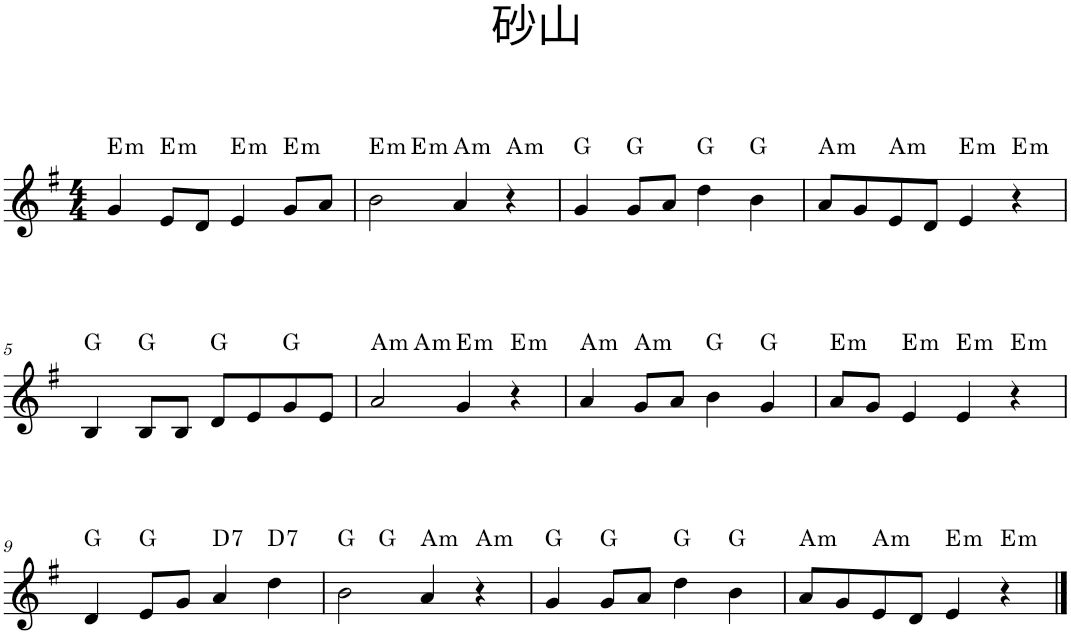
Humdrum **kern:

**kern	**harte
*part1	*part1
*staff1	*
*I"Piano	*
*I'Pno.	*
*clefG2	*
*k[f#]	*
*M4/4	*
=1	=1
!	!LO:H:kt=m
4g/	E:min
!	!LO:H:kt=m
8e/L	E:min
8d/J	.
!	!LO:H:kt=m
4e/	E:min
!	!LO:H:kt=m
8g/L	E:min
8a/J	.
=2	=2
!	!LO:H:kt=m
*^	*
2b\	4ryy	E:min
!	!	!LO:H:kt=m
.	2.ryy	E:min
!	!	!LO:H:kt=m
4a/	.	A:min
!	!	!LO:H:kt=m
4r	.	A:min
*v	*v	*
=3	=3
4g/	G:maj
8g/L	G:maj
8a/J	.
4dd\	G:maj
4b\	G:maj
=4	=4
!	!LO:H:kt=m
8a/L	A:min
8g/	.
!	!LO:H:kt=m
8e/	A:min
8d/J	.
!	!LO:H:kt=m
4e/	E:min
!	!LO:H:kt=m
4r	E:min
!!LO:LB:g=z
=5	=5
4B/	G:maj
8B/L	G:maj
8B/J	.
8d/L	G:maj
8e/	.
8g/	G:maj
8e/J	.
=6	=6
!	!LO:H:kt=m
*^	*
2a/	4ryy	A:min
!	!	!LO:H:kt=m
.	2.ryy	A:min
!	!	!LO:H:kt=m
4g/	.	E:min
!	!	!LO:H:kt=m
4r	.	E:min
=7	=7	=7
!	!	!LO:H:kt=m
*v	*v	*
4a/	A:min
!	!LO:H:kt=m
8g/L	A:min
8a/J	.
4b\	G:maj
4g/	G:maj
=8	=8
!	!LO:H:kt=m
8a/L	E:min
8g/J	.
!	!LO:H:kt=m
4e/	E:min
!	!LO:H:kt=m
4e/	E:min
!	!LO:H:kt=m
4r	E:min
!!LO:LB:g=z
=9	=9
4d/	G:maj
8e/L	G:maj
8g/J	.
!	!LO:H:kt=7
4a/	D:7
!	!LO:H:kt=7
4dd\	D:7
=10	=10
*^	*
2b\	4ryy	G:maj
.	2.ryy	G:maj
!	!	!LO:H:kt=m
4a/	.	A:min
!	!	!LO:H:kt=m
4r	.	A:min
*v	*v	*
=11	=11
4g/	G:maj
8g/L	G:maj
8a/J	.
4dd\	G:maj
4b\	G:maj
=12	=12
!	!LO:H:kt=m
8a/L	A:min
8g/	.
!	!LO:H:kt=m
8e/	A:min
8d/J	.
!	!LO:H:kt=m
4e/	E:min
!	!LO:H:kt=m
4r	E:min
==	==
*-	*-
